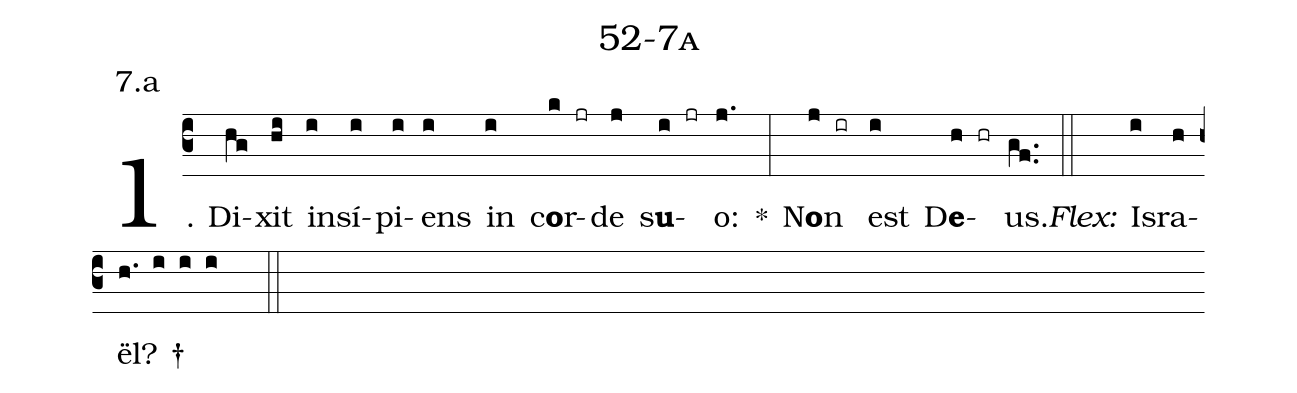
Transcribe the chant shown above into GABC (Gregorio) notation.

name: 52-7a;
annotation: 7.a;
%%
(c3)1. Di(hg)xit(hi) in(i)sí(i)pi(i)ens(i) in(i) c<b>o</b>r(k jr)de(j) s<b>u</b>(i jr)o:(j.) *(:) N<b>o</b>n(j ir) est(i) D<b>e</b>(h hr)us.(gf..) (::)
<i>Flex:</i>()  Is(i)ra(h)ël? †(h. i i i  ::)
